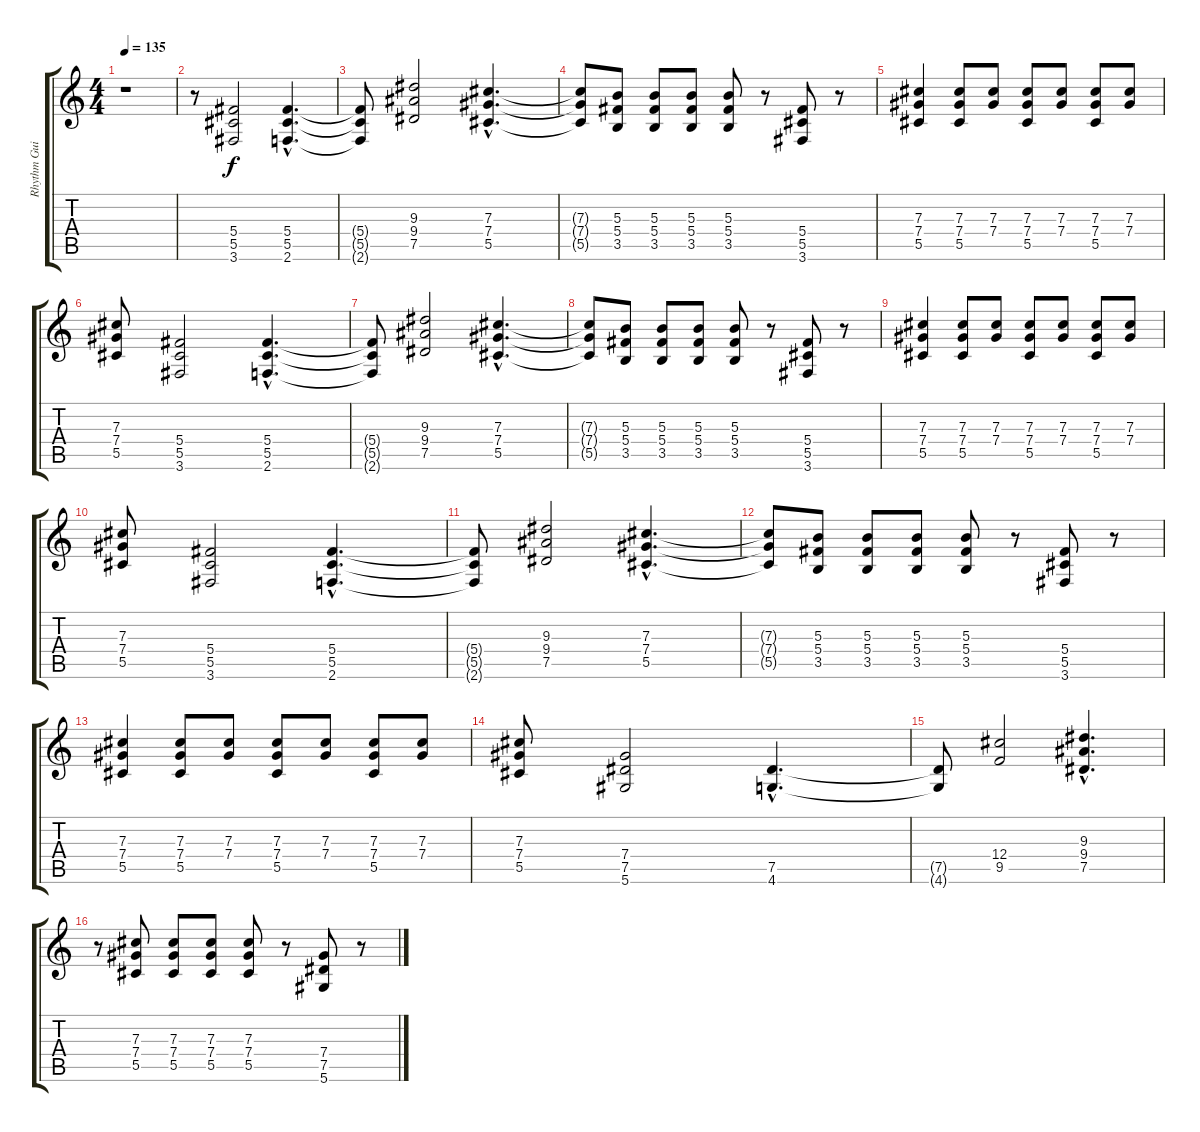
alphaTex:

\track ("Rhythm Guitar" "Rhythm Gui") {instrument acousticguitarsteel}
\staff {score tabs}
\tuning (Eb4 Bb3 Gb3 Db3 Ab2 Eb2) {hide}
\ts (4 4)
\tempo 135
\clef g2
\ks c
r.1{dy f} |
r.8 (5.4 5.5 3.6).2 (5.4{hac} 5.5{hac} 2.6{hac}).4{d} |
(5.4{t} 5.5{t} 2.6{t}).8 (9.3 9.4 7.5).2 (7.3{hac} 7.4{hac} 5.5{hac}).4{d} |
(7.3{t} 7.4{t} 5.5{t}).8 (5.3 5.4 3.5).8 (5.3 5.4 3.5).8 (5.3 5.4 3.5).8 (5.3 5.4 3.5).8 r.8 (5.4 5.5 3.6).8 r.8 |
(7.3 7.4 5.5).4 (7.3 7.4 5.5).8 (7.3 7.4).8 (7.3 7.4 5.5).8 (7.3 7.4).8 (7.3 7.4 5.5).8 (7.3 7.4).8 |
(7.3 7.4 5.5).8 (5.4 5.5 3.6).2 (5.4{hac} 5.5{hac} 2.6{hac}).4{d} |
(5.4{t} 5.5{t} 2.6{t}).8 (9.3 9.4 7.5).2 (7.3{hac} 7.4{hac} 5.5{hac}).4{d} |
(7.3{t} 7.4{t} 5.5{t}).8 (5.3 5.4 3.5).8 (5.3 5.4 3.5).8 (5.3 5.4 3.5).8 (5.3 5.4 3.5).8 r.8 (5.4 5.5 3.6).8 r.8 |
(7.3 7.4 5.5).4 (7.3 7.4 5.5).8 (7.3 7.4).8 (7.3 7.4 5.5).8 (7.3 7.4).8 (7.3 7.4 5.5).8 (7.3 7.4).8 |
(7.3 7.4 5.5).8 (5.4 5.5 3.6).2 (5.4{hac} 5.5{hac} 2.6{hac}).4{d} |
(5.4{t} 5.5{t} 2.6{t}).8 (9.3 9.4 7.5).2 (7.3{hac} 7.4{hac} 5.5{hac}).4{d} |
(7.3{t} 7.4{t} 5.5{t}).8 (5.3 5.4 3.5).8 (5.3 5.4 3.5).8 (5.3 5.4 3.5).8 (5.3 5.4 3.5).8 r.8 (5.4 5.5 3.6).8 r.8 |
(7.3 7.4 5.5).4 (7.3 7.4 5.5).8 (7.3 7.4).8 (7.3 7.4 5.5).8 (7.3 7.4).8 (7.3 7.4 5.5).8 (7.3 7.4).8 |
(7.3 7.4 5.5).8 (7.4 7.5 5.6).2 (7.5{hac} 4.6{hac}).4{d} |
(7.5{t} 4.6{t}).8 (12.4 9.5).2 (9.3{hac} 9.4{hac} 7.5{hac}).4{d} |
r.8 (7.3 7.4 5.5).8 (7.3 7.4 5.5).8 (7.3 7.4 5.5).8 (7.3 7.4 5.5).8 r.8 (7.4 7.5 5.6).8 r.8
